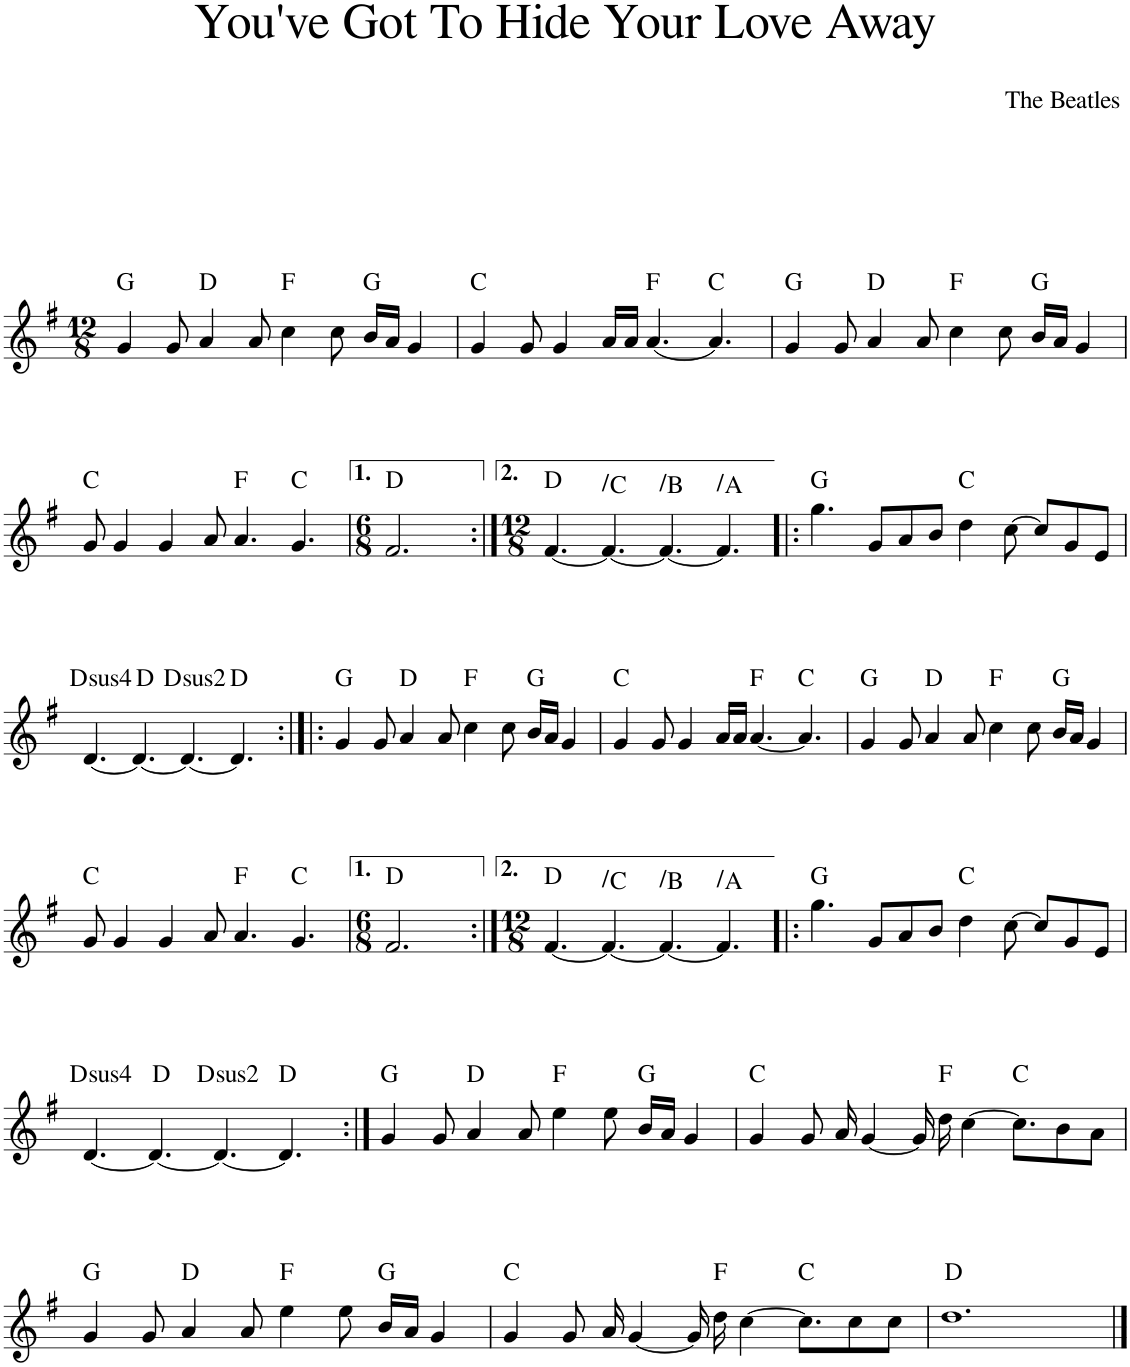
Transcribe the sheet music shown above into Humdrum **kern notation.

**kern	**harte
*part1	*part1
*staff1	*
*I"Piano	*
*I'Pno.	*
*clefG2	*
*k[f#]	*
*M12/8	*
=1	=1
4g/	G:maj
8g/	.
4a/	D:maj
8a/	.
4cc\	F:maj
8cc\	.
16b/LL	G:maj
16a/JJ	.
4g/	.
=2	=2
4g/	C:maj
8g/	.
4g/	.
16a/LL	.
16a/JJ	.
[4.a/	F:maj
4.a/]	C:maj
=3	=3
4g/	G:maj
8g/	.
4a/	D:maj
8a/	.
4cc\	F:maj
8cc\	.
16b/LL	G:maj
16a/JJ	.
4g/	.
!!LO:LB:g=z
=4	=4
8g/	C:maj
4g/	.
4g/	.
8a/	.
4.a/	F:maj
4.g/	C:maj
=5	=5
*M6/8	*
2.f#/	D:maj
=6:|!	=6:|!
*M12/8	*
[4.f#/	D:maj
!	!LO:H:kt=N.C.
4.f#/_	N
!	!LO:H:kt=N.C.
4.f#/_	N
!	!LO:H:kt=N.C.
4.f#/]	N
=7!|:	=7!|:
4.gg\	G:maj
8g/L	.
8a/	.
8b/J	.
4dd\	C:maj
[8cc\	.
8cc/L]	.
8g/	.
8e/J	.
!!LO:LB:g=z
=8	=8
!	!LO:H:kt=4
[4.d/	D:sus4
4.d/_	D:maj
!	!LO:H:kt=2
4.d/_	D:(1,2,5)
4.d/]	D:maj
=9:|!|:	=9:|!|:
4g/	G:maj
8g/	.
4a/	D:maj
8a/	.
4cc\	F:maj
8cc\	.
16b/LL	G:maj
16a/JJ	.
4g/	.
=10	=10
4g/	C:maj
8g/	.
4g/	.
16a/LL	.
16a/JJ	.
[4.a/	F:maj
4.a/]	C:maj
=11	=11
4g/	G:maj
8g/	.
4a/	D:maj
8a/	.
4cc\	F:maj
8cc\	.
16b/LL	G:maj
16a/JJ	.
4g/	.
!!LO:LB:g=z
=12	=12
8g/	C:maj
4g/	.
4g/	.
8a/	.
4.a/	F:maj
4.g/	C:maj
=13	=13
*M6/8	*
2.f#/	D:maj
=14:|!	=14:|!
*M12/8	*
[4.f#/	D:maj
!	!LO:H:kt=N.C.
4.f#/_	N
!	!LO:H:kt=N.C.
4.f#/_	N
!	!LO:H:kt=N.C.
4.f#/]	N
=15!|:	=15!|:
4.gg\	G:maj
8g/L	.
8a/	.
8b/J	.
4dd\	C:maj
[8cc\	.
8cc/L]	.
8g/	.
8e/J	.
!!LO:LB:g=z
=16	=16
!	!LO:H:kt=4
[4.d/	D:sus4
4.d/_	D:maj
!	!LO:H:kt=2
4.d/_	D:(1,2,5)
4.d/]	D:maj
=17:|!	=17:|!
4g/	G:maj
8g/	.
4a/	D:maj
8a/	.
4ee\	F:maj
8ee\	.
16b/LL	G:maj
16a/JJ	.
4g/	.
=18	=18
4g/	C:maj
8g/	.
16a/	.
[4g/	.
16g/]	.
16dd\	F:maj
[4cc\	.
8.cc\L]	C:maj
8b\	.
8a\J	.
!!LO:LB:g=z
=19	=19
4g/	G:maj
8g/	.
4a/	D:maj
8a/	.
4ee\	F:maj
8ee\	.
16b/LL	G:maj
16a/JJ	.
4g/	.
=20	=20
4g/	C:maj
8g/	.
16a/	.
[4g/	.
16g/]	.
16dd\	F:maj
[4cc\	.
8.cc\L]	C:maj
8cc\	.
8cc\J	.
=21	=21
1.dd	D:maj
==	==
*-	*-
